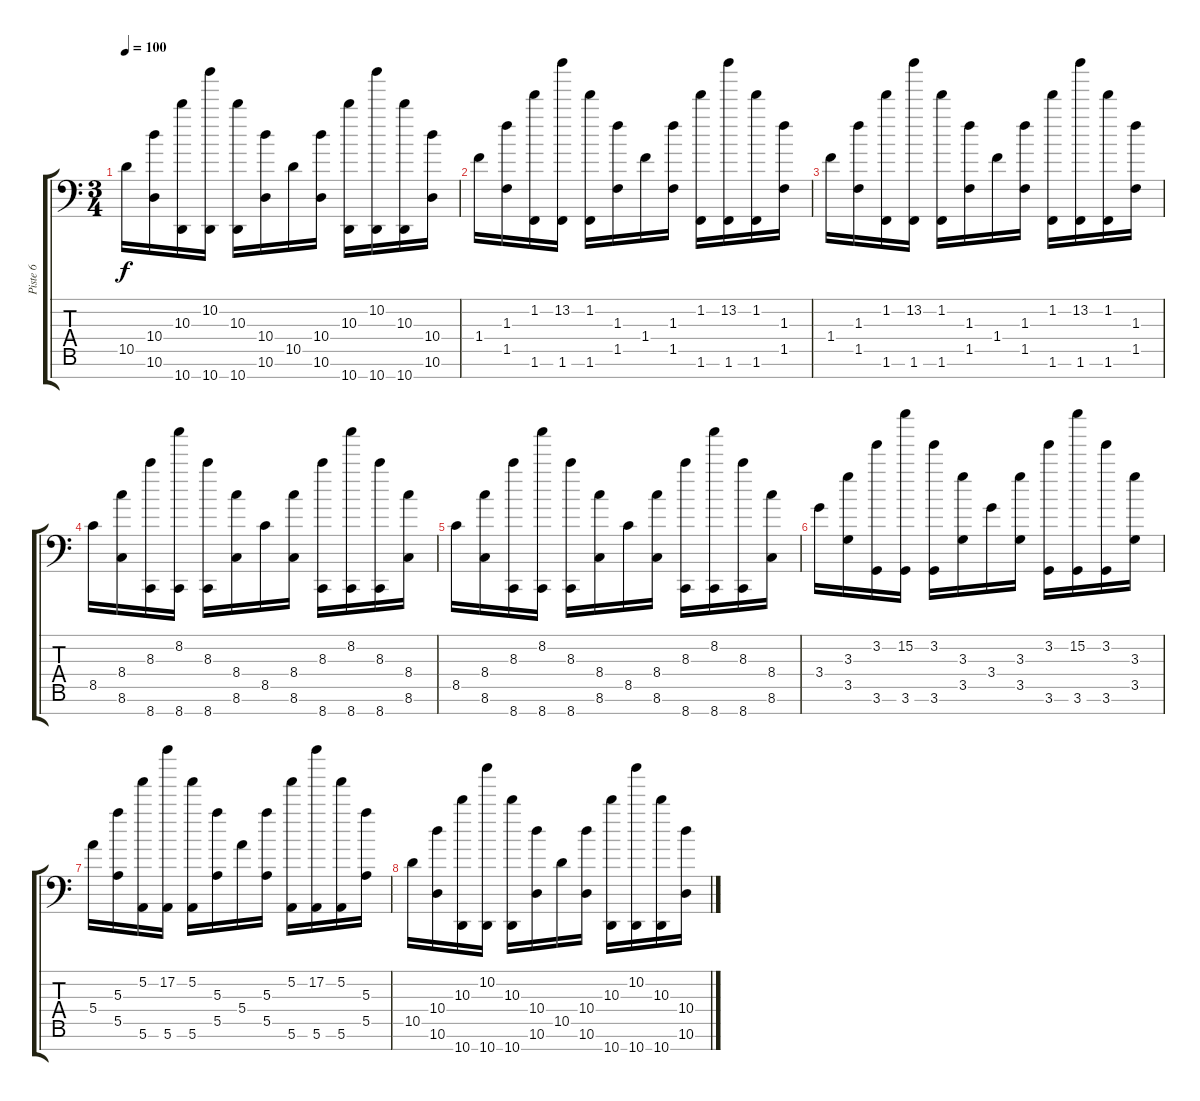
\track ("Piste 6" "Piste 6") {instrument acousticguitarnylon}
\staff {score tabs}
\tuning (E-1 E5 E4 E3 E2 E1 E0) {hide}
\ts (3 4)
\tempo 100
\clef f4
\ks c
10.5.16{dy f} (10.4 10.6).16 (10.3 10.7).16 (10.2 10.7).16 (10.3 10.7).16 (10.4 10.6).16 10.5.16 (10.4 10.6).16 (10.3 10.7).16 (10.2 10.7).16 (10.3 10.7).16 (10.4 10.6).16 |
1.4.16 (1.3 1.5).16 (1.2 1.6).16 (13.2 1.6).16 (1.2 1.6).16 (1.3 1.5).16 1.4.16 (1.3 1.5).16 (1.2 1.6).16 (13.2 1.6).16 (1.2 1.6).16 (1.3 1.5).16 |
1.4.16 (1.3 1.5).16 (1.2 1.6).16 (13.2 1.6).16 (1.2 1.6).16 (1.3 1.5).16 1.4.16 (1.3 1.5).16 (1.2 1.6).16 (13.2 1.6).16 (1.2 1.6).16 (1.3 1.5).16 |
8.5.16 (8.4 8.6).16 (8.3 8.7).16 (8.2 8.7).16 (8.3 8.7).16 (8.4 8.6).16 8.5.16 (8.4 8.6).16 (8.3 8.7).16 (8.2 8.7).16 (8.3 8.7).16 (8.4 8.6).16 |
8.5.16 (8.4 8.6).16 (8.3 8.7).16 (8.2 8.7).16 (8.3 8.7).16 (8.4 8.6).16 8.5.16 (8.4 8.6).16 (8.3 8.7).16 (8.2 8.7).16 (8.3 8.7).16 (8.4 8.6).16 |
3.4.16 (3.3 3.5).16 (3.2 3.6).16 (15.2 3.6).16 (3.2 3.6).16 (3.3 3.5).16 3.4.16 (3.3 3.5).16 (3.2 3.6).16 (15.2 3.6).16 (3.2 3.6).16 (3.3 3.5).16 |
5.4.16 (5.3 5.5).16 (5.2 5.6).16 (17.2 5.6).16 (5.2 5.6).16 (5.3 5.5).16 5.4.16 (5.3 5.5).16 (5.2 5.6).16 (17.2 5.6).16 (5.2 5.6).16 (5.3 5.5).16 |
10.5.16 (10.4 10.6).16 (10.3 10.7).16 (10.2 10.7).16 (10.3 10.7).16 (10.4 10.6).16 10.5.16 (10.4 10.6).16 (10.3 10.7).16 (10.2 10.7).16 (10.3 10.7).16 (10.4 10.6).16
